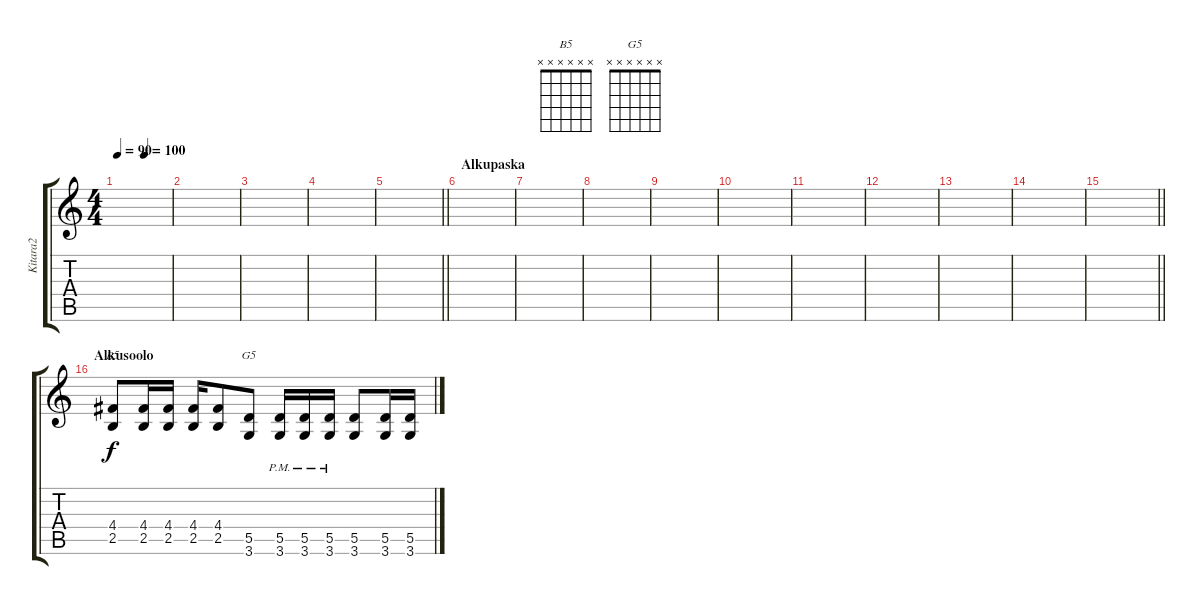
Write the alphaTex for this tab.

\track ("Kitara2" "Kitara2") {instrument overdrivenguitar}
\staff {score tabs}
\tuning (E4 B3 G3 D3 A2 E2) {hide}
\chord ("B5" x x x x x x)
\chord ("G5" x x x x x x)
\ts (4 4)
\tempo 90
\tempo 70
\tempo (100 0.5)
\tempo 90
\clef g2
\ks c
|
|
|
|
\barLineRight lightlight
|
\section ("" "Alkupaska")
|
|
|
|
|
|
|
|
|
\barLineRight lightlight
|
\section ("" "Alkusoolo")
(4.4 2.5).8{ch "B5"} (4.4 2.5).16 (4.4 2.5).16 (4.4 2.5).16 (4.4 2.5).8 (5.5 3.6).8{ch "G5"} (5.5{pm} 3.6{pm}).16 (5.5{pm} 3.6{pm}).16 (5.5{pm} 3.6{pm}).16 (5.5 3.6).8 (5.5 3.6).16 (5.5 3.6).16
